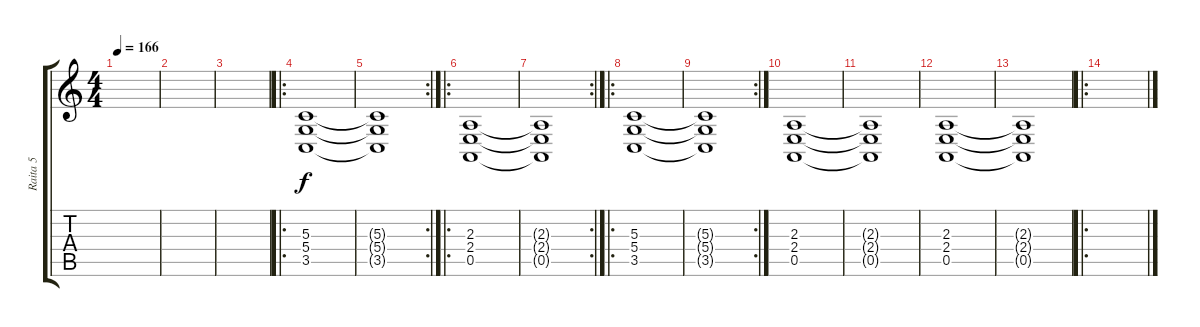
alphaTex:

\track ("Raita 5" "Raita 5") {instrument synthbrass1}
\staff {score tabs}
\tuning (E4 B3 G3 D3 A2 E2) {hide}
\ts (4 4)
\tempo 166
\clef g2
\ks c
|
|
|
\ro
(5.3 5.4 3.5).1 |
\rc 2
(5.3{t} 5.4{t} 3.5{t}).1 |
\ro
(2.3 2.4 0.5).1 |
\rc 2
(2.3{t} 2.4{t} 0.5{t}).1 |
\ro
(5.3 5.4 3.5).1 |
\rc 2
(5.3{t} 5.4{t} 3.5{t}).1 |
(2.3 2.4 0.5).1 |
(2.3{t} 2.4{t} 0.5{t}).1 |
(2.3 2.4 0.5).1 |
(2.3{t} 2.4{t} 0.5{t}).1 |
\ro
